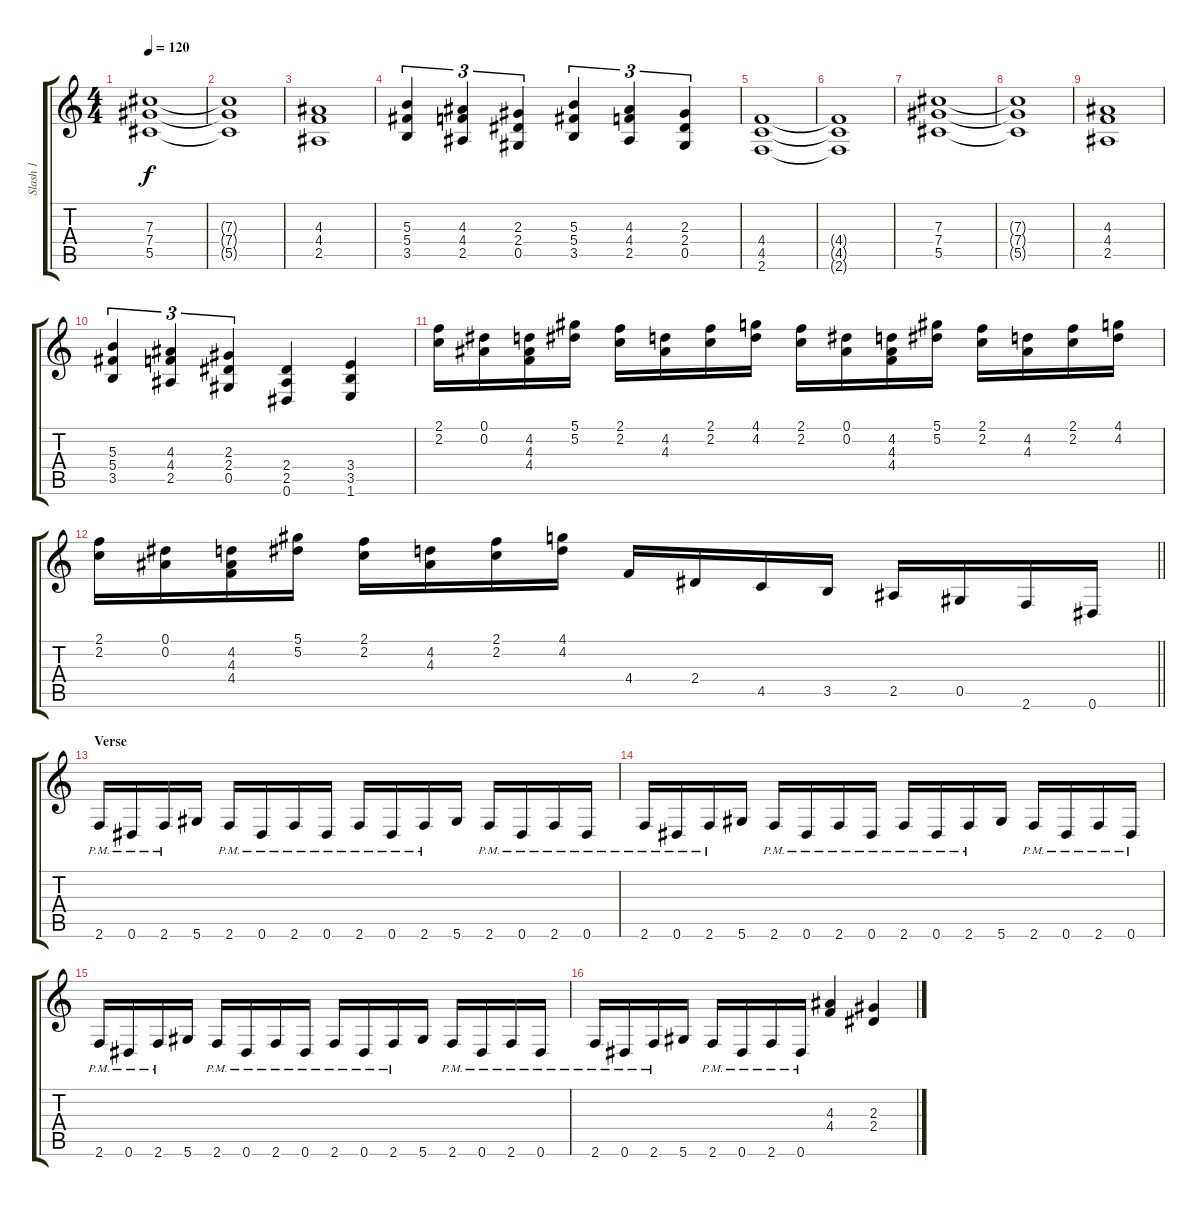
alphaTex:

\track ("Slash 1" "Slash 1") {instrument distortionguitar}
\staff {score tabs}
\tuning (Eb4 Bb3 Gb3 Db3 Ab2 Eb2) {hide}
\ts (4 4)
\tempo 120
\clef g2
\ks c
(7.3 7.4 5.5).1{dy f} |
(7.3{t} 7.4{t} 5.5{t}).1 |
(4.3 4.4 2.5).1 |
(5.3 5.4 3.5).4{tu (3 2)} (4.3 4.4 2.5).4{tu (3 2)} (2.3 2.4 0.5).4{tu (3 2)} (5.3 5.4 3.5).4{tu (3 2)} (4.3 4.4 2.5).4{tu (3 2)} (2.3 2.4 0.5).4{tu (3 2)} |
(4.4 4.5 2.6).1 |
(4.4{t} 4.5{t} 2.6{t}).1 |
(7.3 7.4 5.5).1 |
(7.3{t} 7.4{t} 5.5{t}).1 |
(4.3 4.4 2.5).1 |
(5.3 5.4 3.5).4{tu (3 2)} (4.3 4.4 2.5).4{tu (3 2)} (2.3 2.4 0.5).4{tu (3 2)} (2.4 2.5 0.6).4 (3.4 3.5 1.6).4 |
(2.1 2.2).16 (0.1 0.2).16 (4.2 4.3 4.4).16 (5.1 5.2).16 (2.1 2.2).16 (4.2 4.3).16 (2.1 2.2).16 (4.1 4.2).16 (2.1 2.2).16 (0.1 0.2).16 (4.2 4.3 4.4).16 (5.1 5.2).16 (2.1 2.2).16 (4.2 4.3).16 (2.1 2.2).16 (4.1 4.2).16 |
\barLineRight lightlight
(2.1 2.2).16 (0.1 0.2).16 (4.2 4.3 4.4).16 (5.1 5.2).16 (2.1 2.2).16 (4.2 4.3).16 (2.1 2.2).16 (4.1 4.2).16 4.4.16 2.4.16 4.5.16 3.5.16 2.5.16 0.5.16 2.6.16 0.6.16 |
\section ("" "Verse")
2.6{pm}.16 0.6{pm}.16 2.6{pm}.16 5.6.16 2.6{pm}.16 0.6{pm}.16 2.6{pm}.16 0.6{pm}.16 2.6{pm}.16 0.6{pm}.16 2.6{pm}.16 5.6.16 2.6{pm}.16 0.6{pm}.16 2.6{pm}.16 0.6{pm}.16 |
2.6{pm}.16 0.6{pm}.16 2.6{pm}.16 5.6.16 2.6{pm}.16 0.6{pm}.16 2.6{pm}.16 0.6{pm}.16 2.6{pm}.16 0.6{pm}.16 2.6{pm}.16 5.6.16 2.6{pm}.16 0.6{pm}.16 2.6{pm}.16 0.6{pm}.16 |
2.6{pm}.16 0.6{pm}.16 2.6{pm}.16 5.6.16 2.6{pm}.16 0.6{pm}.16 2.6{pm}.16 0.6{pm}.16 2.6{pm}.16 0.6{pm}.16 2.6{pm}.16 5.6.16 2.6{pm}.16 0.6{pm}.16 2.6{pm}.16 0.6{pm}.16 |
2.6{pm}.16 0.6{pm}.16 2.6{pm}.16 5.6.16 2.6{pm}.16 0.6{pm}.16 2.6{pm}.16 0.6{pm}.16 (4.3 4.4).4 (2.3 2.4).4
